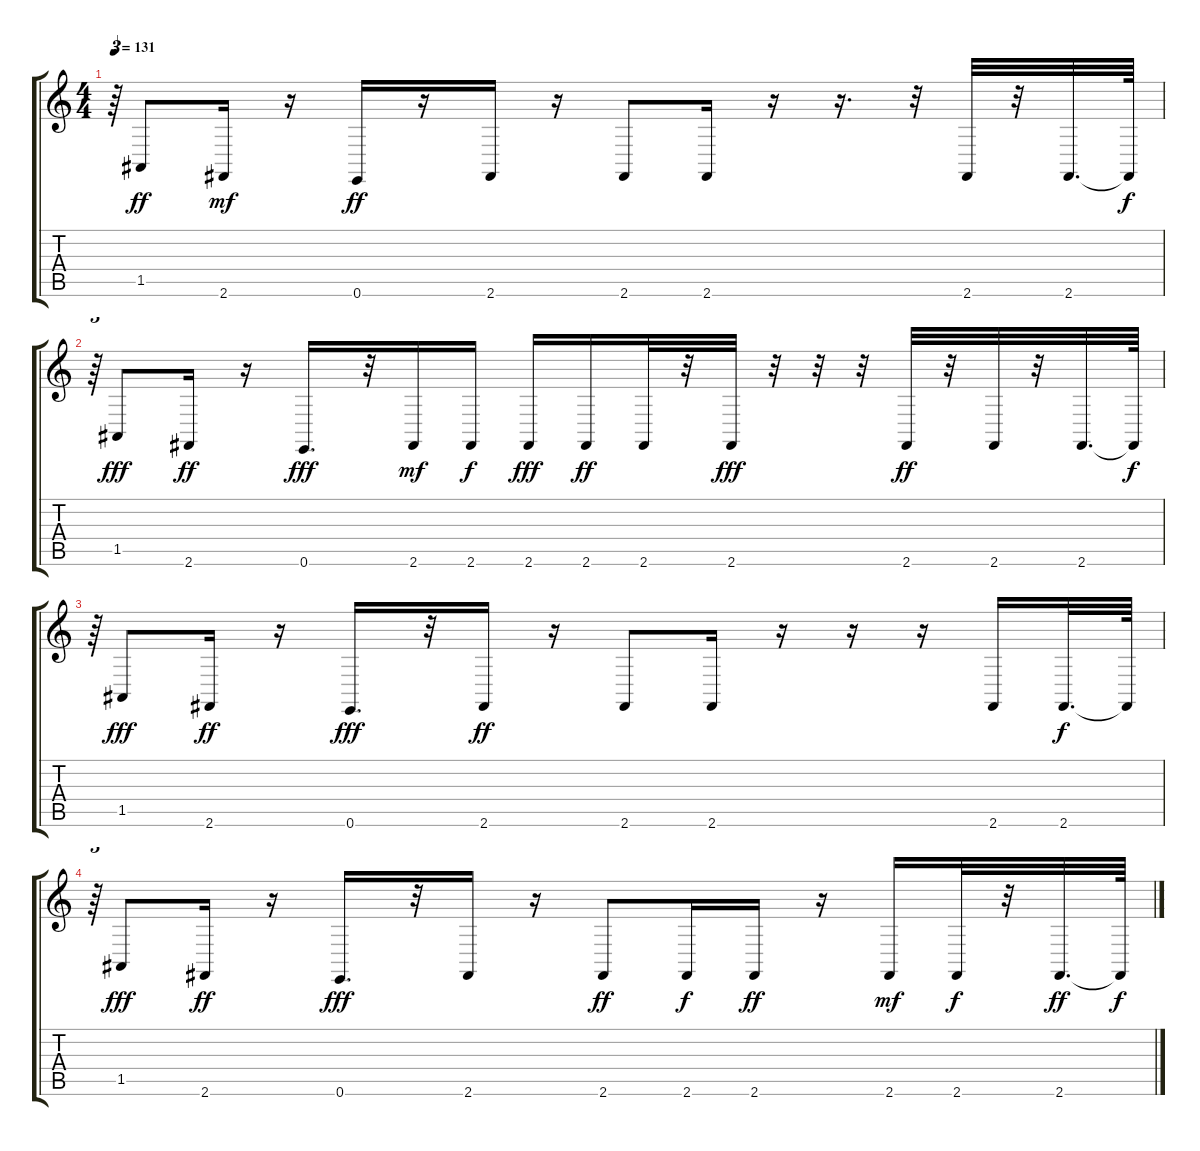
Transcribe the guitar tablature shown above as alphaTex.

\track "" {instrument synthdrum}
\staff {score tabs}
\tuning (E4 B3 G3 D3 A2 E2) {hide}
\ts (4 4)
\tempo 131
\clef g2
\ks c
r.64{tu (3 2) dy ff} 1.5.8 2.6.16{dy mf} r.16 0.6.16{dy ff} r.16 2.6.16 r.16 2.6.8 2.6.16 r.16 r.16{d} r.32 2.6.32 r.32 2.6.32{d} 2.6{t}.64{dy f} |
r.64{tu (3 2)} 1.5.8{dy fff} 2.6.16{dy ff} r.16 0.6.16{d dy fff} r.32 2.6.16{dy mf} 2.6.16{dy f} 2.6.16{dy fff} 2.6.16{dy ff} 2.6.32 r.32 2.6.32{dy fff} r.32 r.32 r.32 2.6.32{dy ff} r.32 2.6.32 r.32 2.6.32{d} 2.6{t}.64{dy f} |
r.64{tu (3 2)} 1.5.8{dy fff} 2.6.16{dy ff} r.16 0.6.16{d dy fff} r.32 2.6.16{dy ff} r.16 2.6.8 2.6.16 r.16 r.16 r.16 2.6.16 2.6.32{d dy f} 2.6{t}.64 |
r.64{tu (3 2)} 1.5.8{dy fff} 2.6.16{dy ff} r.16 0.6.16{d dy fff} r.32 2.6.16 r.16 2.6.8{dy ff} 2.6.16{dy f} 2.6.16{dy ff} r.16 2.6.16{dy mf} 2.6.32{dy f} r.32 2.6.32{d dy ff} 2.6{t}.64{dy f}
